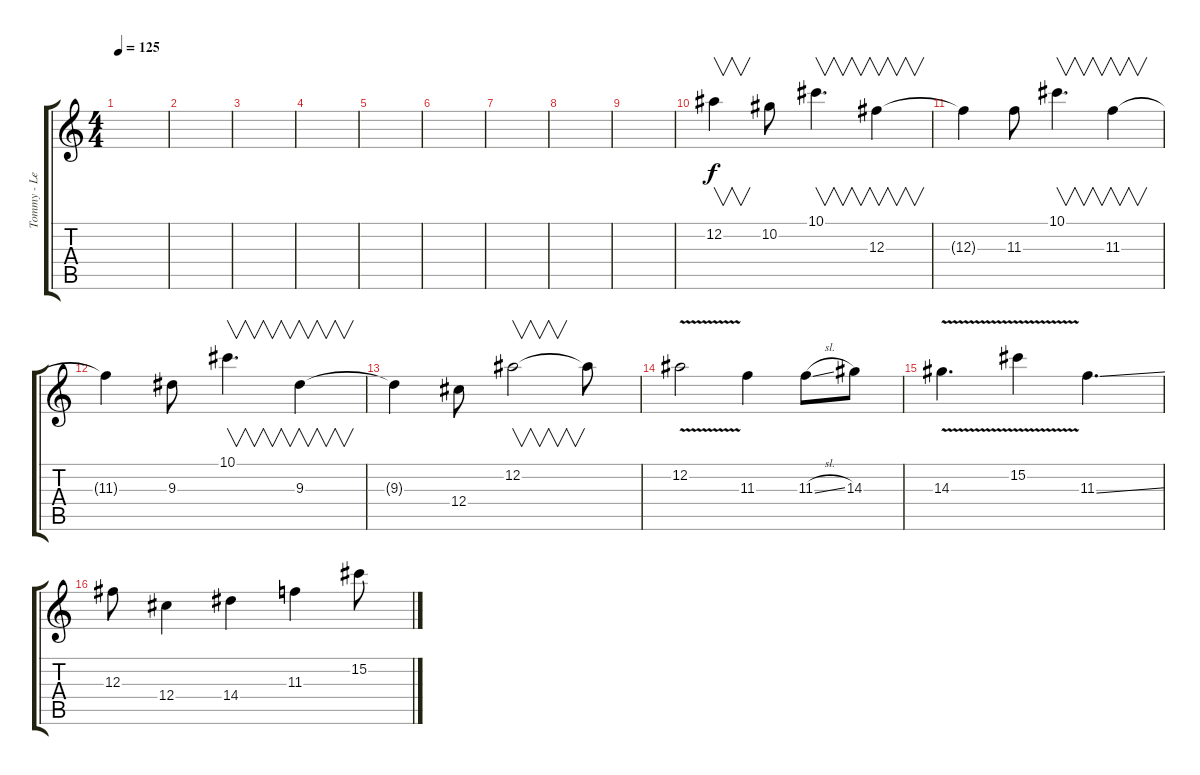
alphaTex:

\track ("Tommy - Lead Guitar" "Tommy - Le") {instrument distortionguitar}
\staff {score tabs}
\tuning (Eb4 Bb3 Gb3 Db3 Ab2 Eb2) {hide}
\ts (4 4)
\tempo 125
\clef g2
\ks c
|
|
|
|
|
|
|
|
|
12.2.4{v volume 6} 10.2.8 10.1.4{v d} 12.3.4{v} |
12.3{t}.4 11.3.8 10.1.4{v d} 11.3.4{v} |
11.3{t}.4 9.3.8 10.1.4{v d} 9.3.4{v} |
9.3{t}.4 12.4.8 12.2.2{v} 12.2{t}.8 |
12.2{v}.2 11.3.4 11.3{sl}.8 14.3.8 |
14.3{v}.4{d} 15.2{v}.4 11.3{ss}.4{d} |
12.3.8 12.4.4 14.4.4 11.3.4 15.2.8
